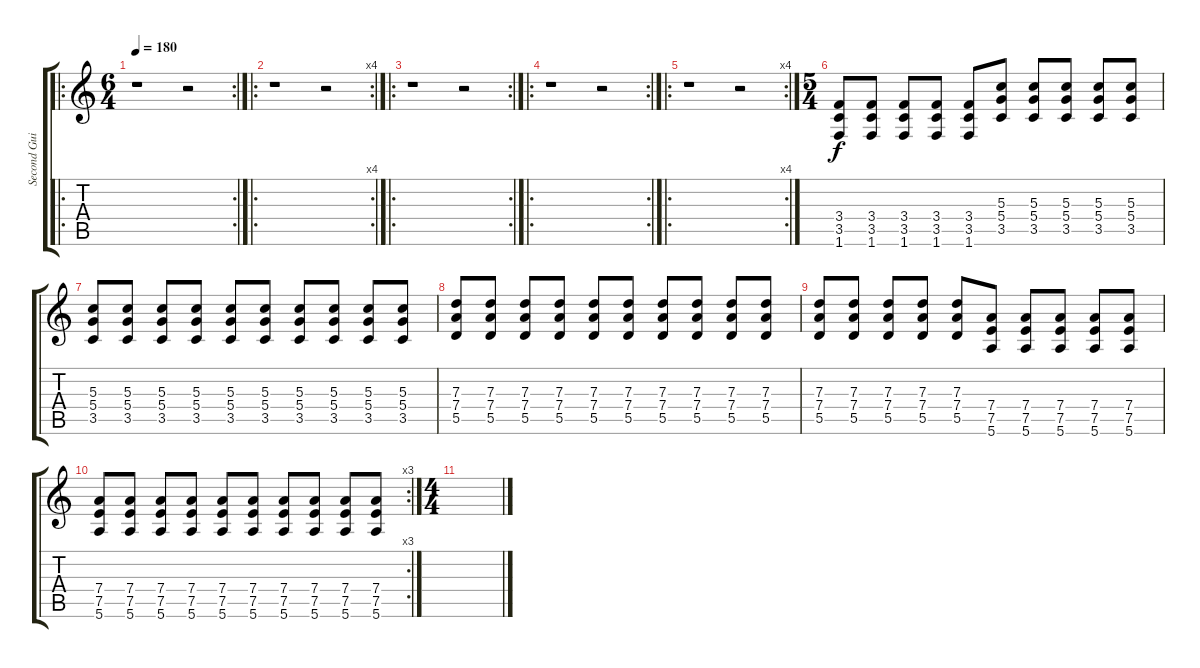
\track ("Second Guitar" "Second Gui") {instrument distortionguitar}
\staff {score tabs}
\tuning (E4 B3 G3 D3 A2 E2) {hide}
\ro
\rc 2
\ts (6 4)
\tempo 180
\clef g2
\ks c
r.1{dy f} r.2 |
\ro
\rc 4
r.1 r.2 |
\ro
\rc 2
r.1 r.2 |
\ro
\rc 2
r.1 r.2 |
\ro
\rc 4
r.1 r.2 |
\ts (5 4)
(3.4 3.5 1.6).8 (3.4 3.5 1.6).8 (3.4 3.5 1.6).8 (3.4 3.5 1.6).8 (3.4 3.5 1.6).8 (5.3 5.4 3.5).8 (5.3 5.4 3.5).8 (5.3 5.4 3.5).8 (5.3 5.4 3.5).8 (5.3 5.4 3.5).8 |
(5.3 5.4 3.5).8 (5.3 5.4 3.5).8 (5.3 5.4 3.5).8 (5.3 5.4 3.5).8 (5.3 5.4 3.5).8 (5.3 5.4 3.5).8 (5.3 5.4 3.5).8 (5.3 5.4 3.5).8 (5.3 5.4 3.5).8 (5.3 5.4 3.5).8 |
(7.3 7.4 5.5).8 (7.3 7.4 5.5).8 (7.3 7.4 5.5).8 (7.3 7.4 5.5).8 (7.3 7.4 5.5).8 (7.3 7.4 5.5).8 (7.3 7.4 5.5).8 (7.3 7.4 5.5).8 (7.3 7.4 5.5).8 (7.3 7.4 5.5).8 |
(7.3 7.4 5.5).8 (7.3 7.4 5.5).8 (7.3 7.4 5.5).8 (7.3 7.4 5.5).8 (7.3 7.4 5.5).8 (7.4 7.5 5.6).8 (7.4 7.5 5.6).8 (7.4 7.5 5.6).8 (7.4 7.5 5.6).8 (7.4 7.5 5.6).8 |
\rc 3
(7.4 7.5 5.6).8 (7.4 7.5 5.6).8 (7.4 7.5 5.6).8 (7.4 7.5 5.6).8 (7.4 7.5 5.6).8 (7.4 7.5 5.6).8 (7.4 7.5 5.6).8 (7.4 7.5 5.6).8 (7.4 7.5 5.6).8 (7.4 7.5 5.6).8 |
\ts (4 4)
